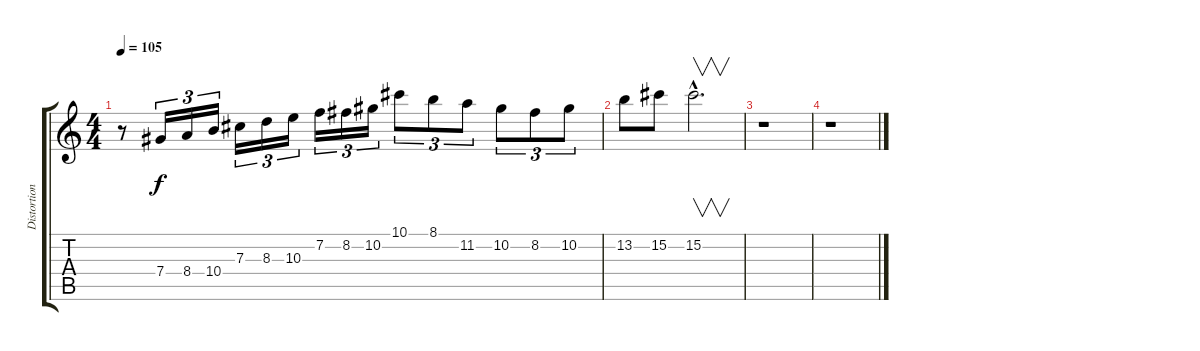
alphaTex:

\track ("Distortion Lead" "Distortion") {instrument overdrivenguitar}
\staff {score tabs}
\tuning (Eb4 Bb3 Gb3 Db3 Ab2 Eb2) {hide}
\ts (4 4)
\tempo 105
\clef g2
\ks c
r.8{dy f} 7.4.16{tu (3 2)} 8.4.16{tu (3 2)} 10.4.16{tu (3 2)} 7.3.16{tu (3 2)} 8.3.16{tu (3 2)} 10.3.16{tu (3 2)} 7.2.16{tu (3 2)} 8.2.16{tu (3 2)} 10.2.16{tu (3 2)} 10.1.8{tu (3 2) volume 5} 8.1.8{tu (3 2)} 11.2.8{tu (3 2)} 10.2.8{tu (3 2)} 8.2.8{tu (3 2)} 10.2.8{tu (3 2)} |
13.2.8 15.2.8 15.2{hac}.2{v d} |
r.1 |
r.1
